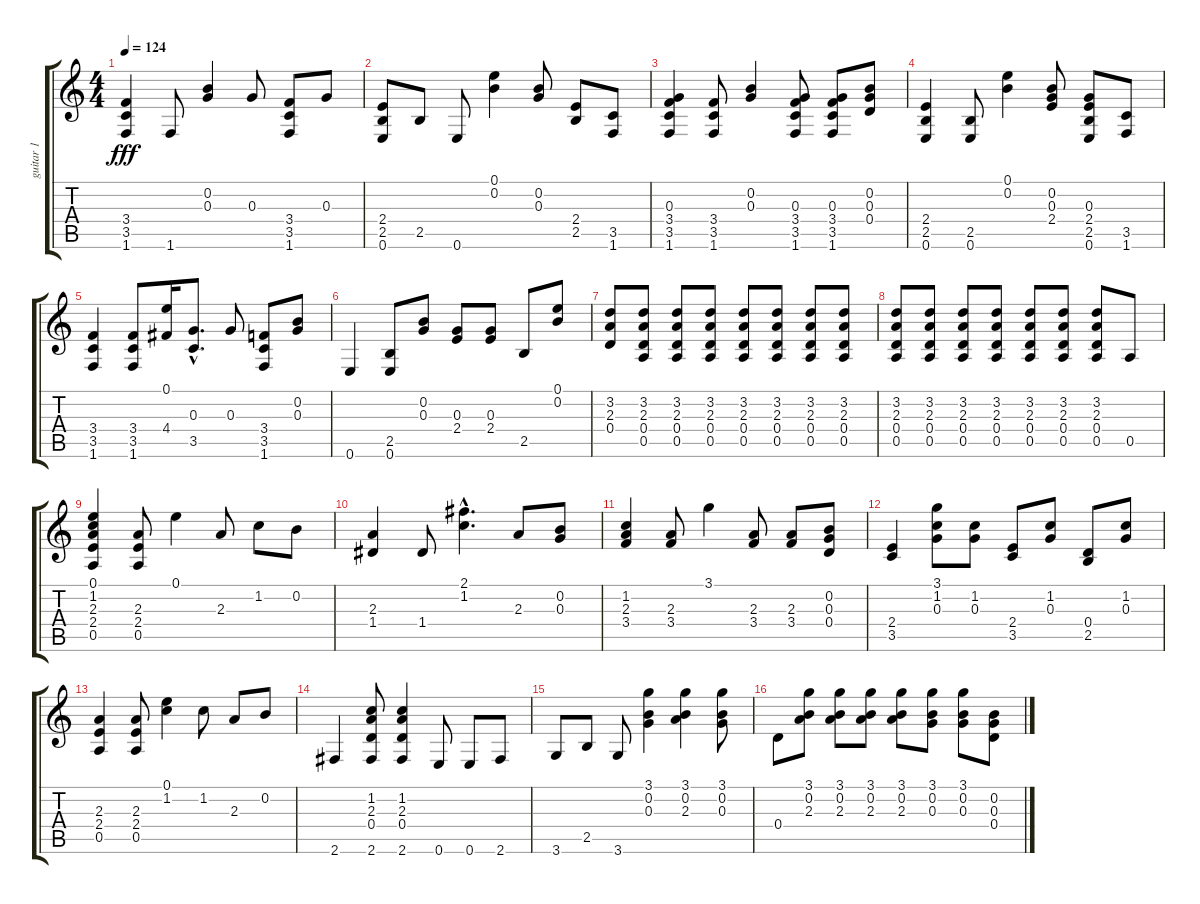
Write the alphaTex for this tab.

\track ("guitar 1" "guitar 1") {instrument distortionguitar}
\staff {score tabs}
\tuning (E4 B3 G3 D3 A2 E2) {hide}
\ts (4 4)
\tempo 124
\clef g2
\ks c
(3.4 3.5 1.6).4{dy fff} 1.6.8 (0.2 0.3).4 0.3.8 (3.4 3.5 1.6).8 0.3.8 |
(2.4 2.5 0.6).8 2.5.8 0.6.8 (0.1 0.2).4 (0.2 0.3).8 (2.4 2.5).8 (3.5 1.6).8 |
(0.3 3.4 3.5 1.6).4 (3.4 3.5 1.6).8 (0.2 0.3).4 (0.3 3.4 3.5 1.6).8 (0.3 3.4 3.5 1.6).8 (0.2 0.3 0.4).8 |
(2.4 2.5 0.6).4 (2.5 0.6).8 (0.1 0.2).4 (0.2 0.3 2.4).8 (0.3 2.4 2.5 0.6).8 (3.5 1.6).8 |
(3.4 3.5 1.6).4 (3.4 3.5 1.6).8 (0.1 4.4).16 (0.3{hac} 3.5{hac}).8{d} 0.3.8 (3.4 3.5 1.6).8 (0.2 0.3).8 |
0.6.4 (2.5 0.6).8 (0.2 0.3).8 (0.3 2.4).8 (0.3 2.4).8 2.5.8 (0.1 0.2).8 |
(3.2 2.3 0.4).8 (3.2 2.3 0.4 0.5).8 (3.2 2.3 0.4 0.5).8 (3.2 2.3 0.4 0.5).8 (3.2 2.3 0.4 0.5).8 (3.2 2.3 0.4 0.5).8 (3.2 2.3 0.4 0.5).8 (3.2 2.3 0.4 0.5).8 |
(3.2 2.3 0.4 0.5).8 (3.2 2.3 0.4 0.5).8 (3.2 2.3 0.4 0.5).8 (3.2 2.3 0.4 0.5).8 (3.2 2.3 0.4 0.5).8 (3.2 2.3 0.4 0.5).8 (3.2 2.3 0.4 0.5).8 0.5.8 |
(0.1 1.2 2.3 2.4 0.5).4 (2.3 2.4 0.5).8 0.1.4 2.3.8 1.2.8 0.2.8 |
(2.3 1.4).4 1.4.8 (2.1{hac} 1.2{hac}).4{d} 2.3.8 (0.2 0.3).8 |
(1.2 2.3 3.4).4 (2.3 3.4).8 3.1.4 (2.3 3.4).8 (2.3 3.4).8 (0.2 0.3 0.4).8 |
(2.4 3.5).4 (3.1 1.2 0.3).8 (1.2 0.3).8 (2.4 3.5).8 (1.2 0.3).8 (0.4 2.5).8 (1.2 0.3).8 |
(2.3 2.4 0.5).4 (2.3 2.4 0.5).8 (0.1 1.2).4 1.2.8 2.3.8 0.2.8 |
2.6.4 (1.2 2.3 0.4 2.6).8 (1.2 2.3 0.4 2.6).4 0.6.8 0.6.8 2.6.8 |
3.6.8 2.5.8 3.6.8 (3.1 0.2 0.3).4 (3.1 0.2 2.3).4 (3.1 0.2 0.3).8 |
0.4.8 (3.1 0.2 2.3).8 (3.1 0.2 2.3).8 (3.1 0.2 2.3).8 (3.1 0.2 2.3).8 (3.1 0.2 0.3).8 (3.1 0.2 0.3).8 (0.2 0.3 0.4).8
